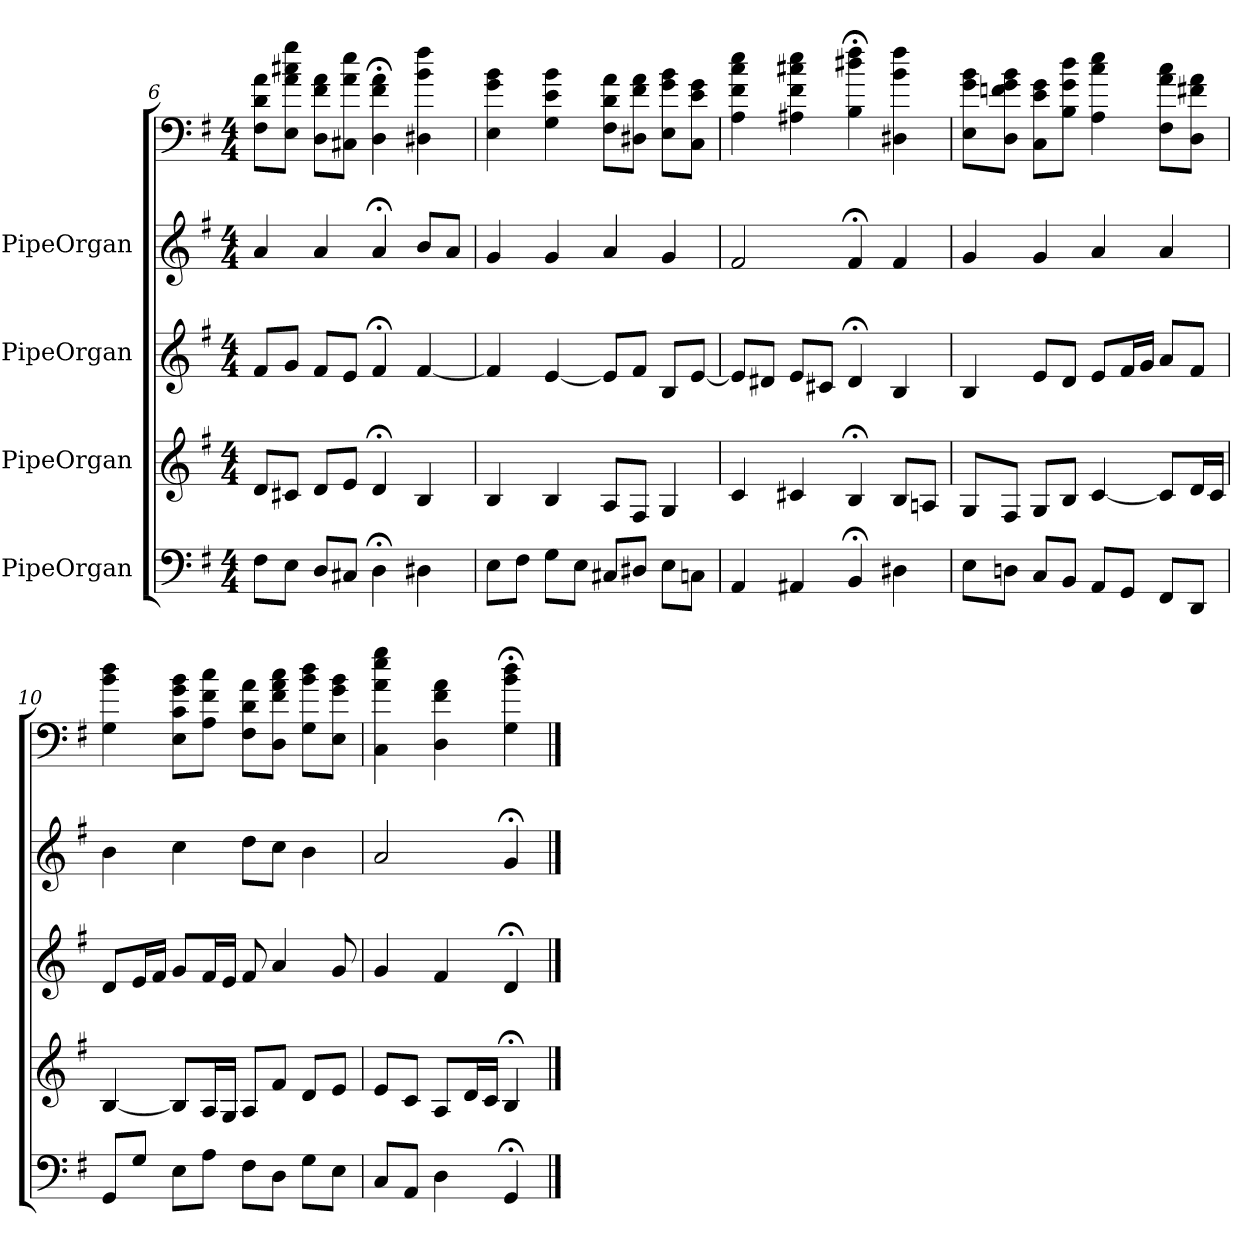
**kern	**kern	**kern	**kern	**kern
*part5	*part4	*part3	*part2	*part1
*staff5	*staff4	*staff3	*staff2	*staff1
*I"PipeOrgan	*I"PipeOrgan	*I"PipeOrgan	*I"PipeOrgan	*
*k[f#]	*k[f#]	*k[f#]	*k[f#]	*k[f#]
*G:	*G:	*G:	*G:	*G:
*M4/4	*M4/4	*M4/4	*M4/4	*M4/4
=6	=6	=6	=6	=6
8F#L	8dL	8f#L	4a	8F# 8d 8aL
8EJ	8c#XJ	8gJ	.	8E 8a 8cc#X 8ggJ
8DL	8dL	8f#L	4a	8D 8f# 8aL
8C#XJ	8eJ	8eJ	.	8C#X 8a 8eeJ
4D;<	4d;<	4f#;<	4a;<	4D;< 4f#;< 4a;<
4D#X	4B	[4f#	8bL	4D#X 4b 4ff#
.	.	.	8aJ	.
=7	=7	=7	=7	=7
8EL	4B	4f#]	4g	4E 4g 4b
8F#J	.	.	.	.
8GL	4B	[4e	4g	4G 4e 4b
8EJ	.	.	.	.
8C#XL	8AL	8eL]	4a	8F# 8d 8aL
8D#XJ	8F#J	8f#J	.	8D#X 8f# 8aJ
8EL	4G	8BL	4g	8E 8g 8bL
8CnJ	.	[8eJ	.	8C 8e 8gJ
=8	=8	=8	=8	=8
4AA	4c	8eL]	2f#	4A 4f# 4cc 4ee
.	.	8d#XJ	.	.
4AA#X	4c#X	8eL	.	4A#X 4f# 4cc#X 4ee
.	.	8c#XJ	.	.
4BB;<	4B;<	4d#;<	4f#;<	4B;< 4dd#X;< 4ff#;<
4D#X	8BL	4B	4f#	4D#X 4b 4ff#
.	8AnJ	.	.	.
=9	=9	=9	=9	=9
8EL	8GL	4B	4g	8E 8g 8bL
8DnJ	8F#J	.	.	8D 8fn 8g 8bJ
8CL	8GL	8eL	4g	8C 8e 8gL
8BBJ	8BJ	8dJ	.	8B 8g 8ddJ
8AAL	[4c	8eL	4a	4A 4cc 4ee
8GGJ	.	16f#L	.	.
.	.	16gJJ	.	.
8FF#L	8cL]	8aL	4a	8F# 8a 8ccL
8DDJ	16dL	8f#J	.	8D 8f#X 8aJ
.	16cJJ	.	.	.
=10	=10	=10	=10	=10
8GGL	[4B	8dL	4b	4G 4b 4dd
8GJ	.	16eL	.	.
.	.	16f#JJ	.	.
8EL	8BL]	8gL	4cc	8E 8c 8g 8bL
8AJ	16AL	16f#L	.	8A 8f# 8ccJ
.	16GJJ	16eJJ	.	.
8F#L	8AL	8f#	8ddL	8F# 8d 8aL
8DJ	8f#J	4a	8ccJ	8D 8f# 8a 8ccJ
8GL	8dL	.	4b	8G 8b 8ddL
8EJ	8eJ	8g	.	8E 8g 8bJ
=11	=11	=11	=11	=11
8CL	8eL	4g	2a	4C 4a 4ee 4gg
8AAJ	8cJ	.	.	.
4D	8AL	4f#	.	4D 4f# 4a
.	16dL	.	.	.
.	16cJJ	.	.	.
4GG;<	4B;<	4d;<	4g;<	4G;< 4b;< 4dd;<
==	==	==	==	==
*-	*-	*-	*-	*-
